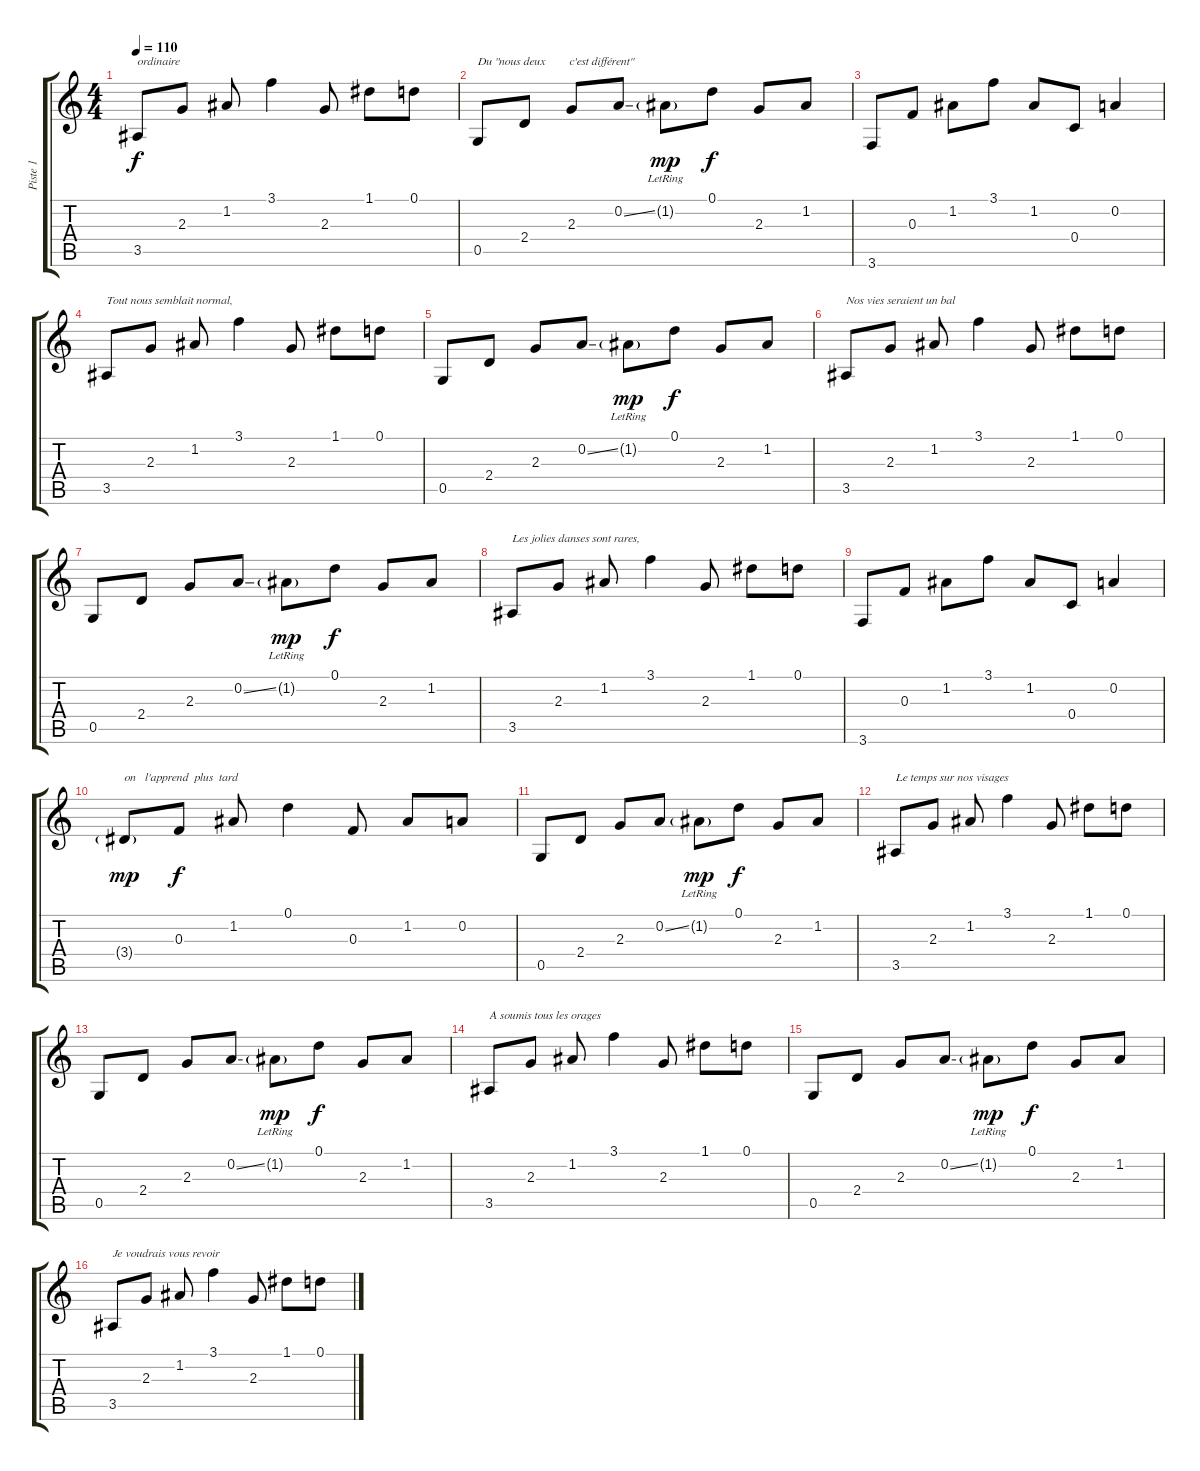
\track ("Piste 1" "Piste 1") {instrument acousticguitarsteel}
\staff {score tabs}
\tuning (D4 A3 F3 C3 G2 D2) {hide}
\ts (4 4)
\tempo 110
\clef g2
\ks c
3.5.8{txt "ordinaire" dy f} 2.3.8 1.2.8 3.1.4 2.3.8 1.1.8 0.1.8 |
0.5.8{txt "Du \"nous deux        c'est différent\""} 2.4.8 2.3.8 0.2{ss}.8 1.2{g lr}.8{dy mp} 0.1.8{dy f} 2.3.8 1.2.8 |
3.6.8 0.3.8 1.2.8 3.1.8 1.2.8 0.4.8 0.2.4 |
3.5.8{txt "Tout nous semblait normal,"} 2.3.8 1.2.8 3.1.4 2.3.8 1.1.8 0.1.8 |
0.5.8 2.4.8 2.3.8 0.2{ss}.8 1.2{g lr}.8{dy mp} 0.1.8{dy f} 2.3.8 1.2.8 |
3.5.8{txt "Nos vies seraient un bal"} 2.3.8 1.2.8 3.1.4 2.3.8 1.1.8 0.1.8 |
0.5.8 2.4.8 2.3.8 0.2{ss}.8 1.2{g lr}.8{dy mp} 0.1.8{dy f} 2.3.8 1.2.8 |
3.5.8{txt "Les jolies danses sont rares,"} 2.3.8 1.2.8 3.1.4 2.3.8 1.1.8 0.1.8 |
3.6.8 0.3.8 1.2.8 3.1.8 1.2.8 0.4.8 0.2.4 |
3.4{g}.8{txt "on   l'apprend  plus  tard" dy mp} 0.3.8{dy f} 1.2.8{txt "       "} 0.1.4{txt "     "} 0.3.8 1.2.8 0.2.8 |
0.5.8 2.4.8 2.3.8 0.2{ss}.8 1.2{g lr}.8{dy mp} 0.1.8{dy f} 2.3.8 1.2.8 |
3.5.8{txt "Le temps sur nos visages"} 2.3.8 1.2.8 3.1.4 2.3.8 1.1.8 0.1.8 |
0.5.8 2.4.8 2.3.8 0.2{ss}.8 1.2{g lr}.8{dy mp} 0.1.8{dy f} 2.3.8 1.2.8 |
3.5.8{txt "A soumis tous les orages"} 2.3.8 1.2.8 3.1.4 2.3.8 1.1.8 0.1.8 |
0.5.8 2.4.8 2.3.8 0.2{ss}.8 1.2{g lr}.8{dy mp} 0.1.8{dy f} 2.3.8 1.2.8 |
3.5.8{txt "Je voudrais vous revoir"} 2.3.8 1.2.8 3.1.4 2.3.8 1.1.8 0.1.8
